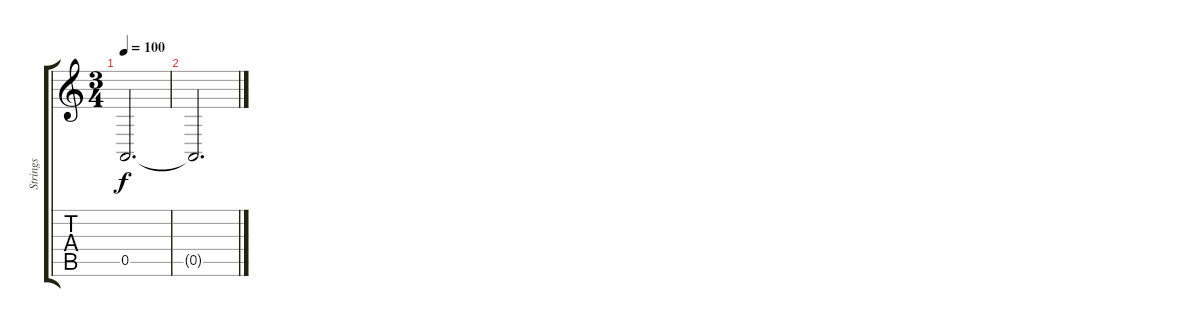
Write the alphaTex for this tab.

\track ("Strings" "Strings") {instrument stringensemble1}
\staff {score tabs}
\tuning (E4 B3 G3 D3 A2 E2) {hide}
\ts (3 4)
\tempo 100
\clef g2
\ks c
0.5{t}.2{d dy f} |
0.5{t}.2{d}
